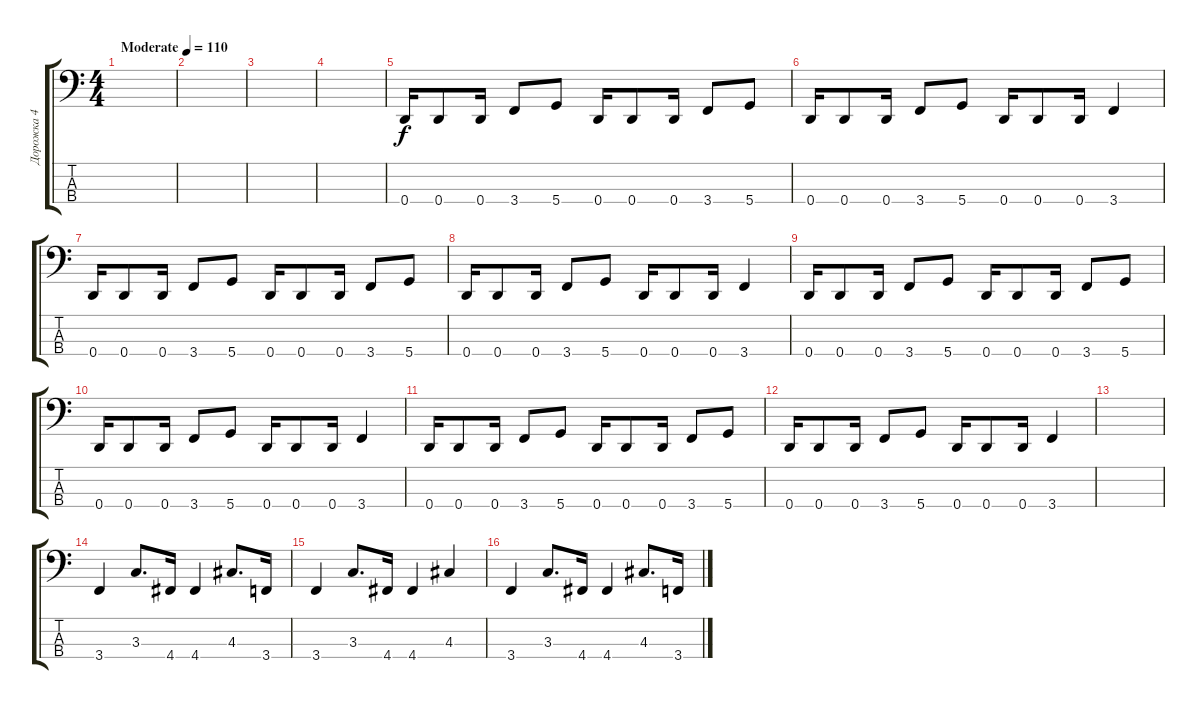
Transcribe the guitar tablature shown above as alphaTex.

\track ("Дорожка 4" "Дорожка 4") {instrument electricbassfinger}
\staff {score tabs}
\tuning (G2 D2 A1 D1) {hide}
\ts (4 4)
\tempo (110 "Moderate")
\clef f4
\ks c
|
|
|
|
0.4.16 0.4.8 0.4.16 3.4.8 5.4.8 0.4.16 0.4.8 0.4.16 3.4.8 5.4.8 |
0.4.16 0.4.8 0.4.16 3.4.8 5.4.8 0.4.16 0.4.8 0.4.16 3.4.4 |
0.4.16 0.4.8 0.4.16 3.4.8 5.4.8 0.4.16 0.4.8 0.4.16 3.4.8 5.4.8 |
0.4.16 0.4.8 0.4.16 3.4.8 5.4.8 0.4.16 0.4.8 0.4.16 3.4.4 |
0.4.16 0.4.8 0.4.16 3.4.8 5.4.8 0.4.16 0.4.8 0.4.16 3.4.8 5.4.8 |
0.4.16 0.4.8 0.4.16 3.4.8 5.4.8 0.4.16 0.4.8 0.4.16 3.4.4 |
0.4.16 0.4.8 0.4.16 3.4.8 5.4.8 0.4.16 0.4.8 0.4.16 3.4.8 5.4.8 |
0.4.16 0.4.8 0.4.16 3.4.8 5.4.8 0.4.16 0.4.8 0.4.16 3.4.4 |
|
3.4.4 3.3.8{d} 4.4.16 4.4.4 4.3.8{d} 3.4.16 |
3.4.4 3.3.8{d} 4.4.16 4.4.4 4.3.4 |
3.4.4 3.3.8{d} 4.4.16 4.4.4 4.3.8{d} 3.4.16
